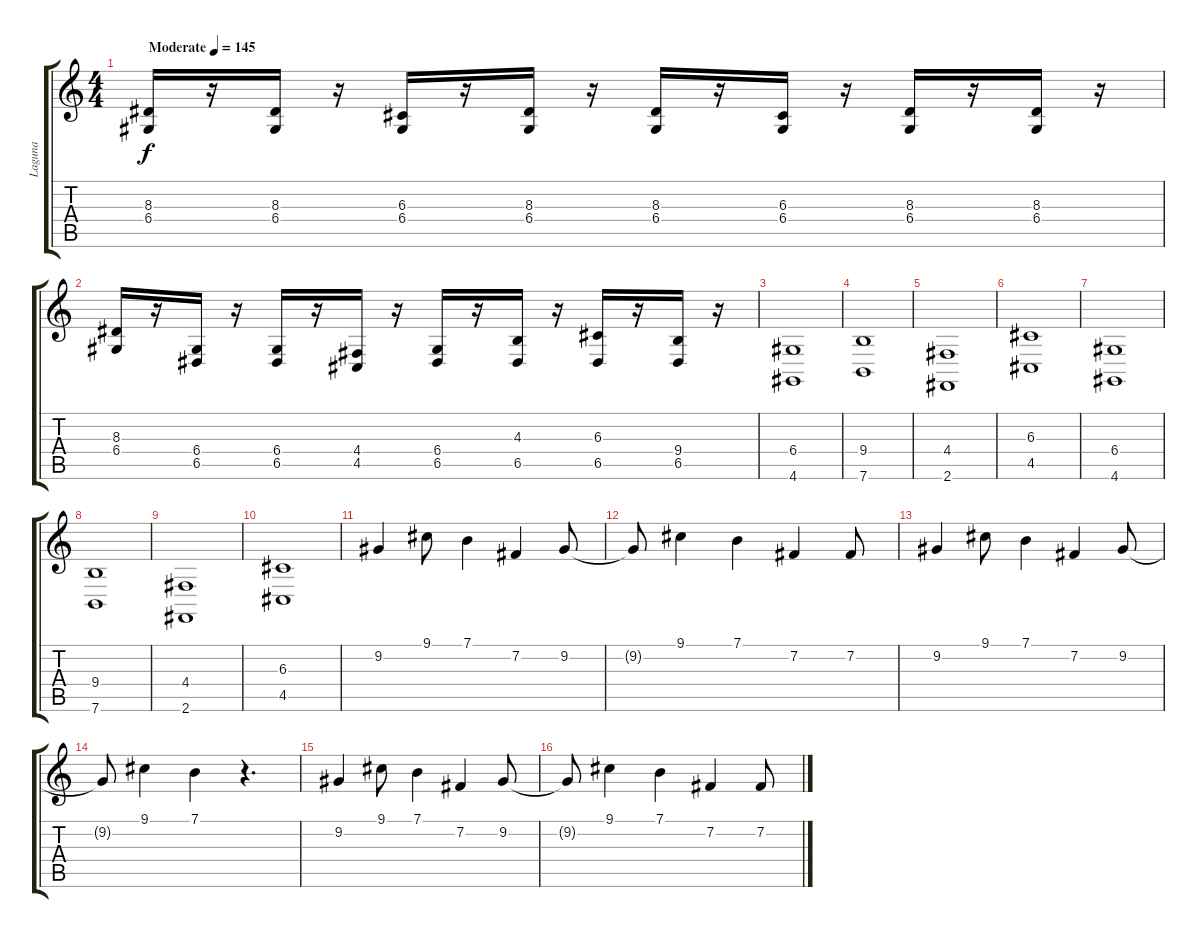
\track ("Laguna" "Laguna") {instrument lead2sawtooth}
\staff {score tabs}
\tuning (E4 B3 G3 D3 A2 E2) {hide}
\ts (4 4)
\tempo (145 "Moderate")
\clef g2
\ks c
(8.3 6.4).16{dy f volume 4 instrument lead2sawtooth} r.16 (8.3 6.4).16{volume 12} r.16 (6.3 6.4).16 r.16 (8.3 6.4).16 r.16 (8.3 6.4).16 r.16 (6.3 6.4).16 r.16 (8.3 6.4).16 r.16 (8.3 6.4).16 r.16 |
(8.3 6.4).16 r.16 (6.4 6.5).16 r.16 (6.4 6.5).16 r.16 (4.4 4.5).16 r.16 (6.4 6.5).16 r.16 (4.3 6.5).16 r.16 (6.3 6.5).16 r.16 (9.4 6.5).16 r.16 |
(6.4 4.6).1 |
(9.4 7.6).1 |
(4.4 2.6).1 |
(6.3 4.5).1 |
(6.4 4.6).1 |
(9.4 7.6).1 |
(4.4 2.6).1 |
(6.3 4.5).1 |
9.2.4{volume 11} 9.1.8 7.1.4 7.2.4 9.2.8 |
9.2{t}.8 9.1.4 7.1.4 7.2.4 7.2.8 |
9.2.4 9.1.8 7.1.4 7.2.4 9.2.8 |
9.2{t}.8 9.1.4 7.1.4 r.4{d} |
9.2.4 9.1.8 7.1.4 7.2.4 9.2.8 |
9.2{t}.8 9.1.4 7.1.4 7.2.4 7.2.8
